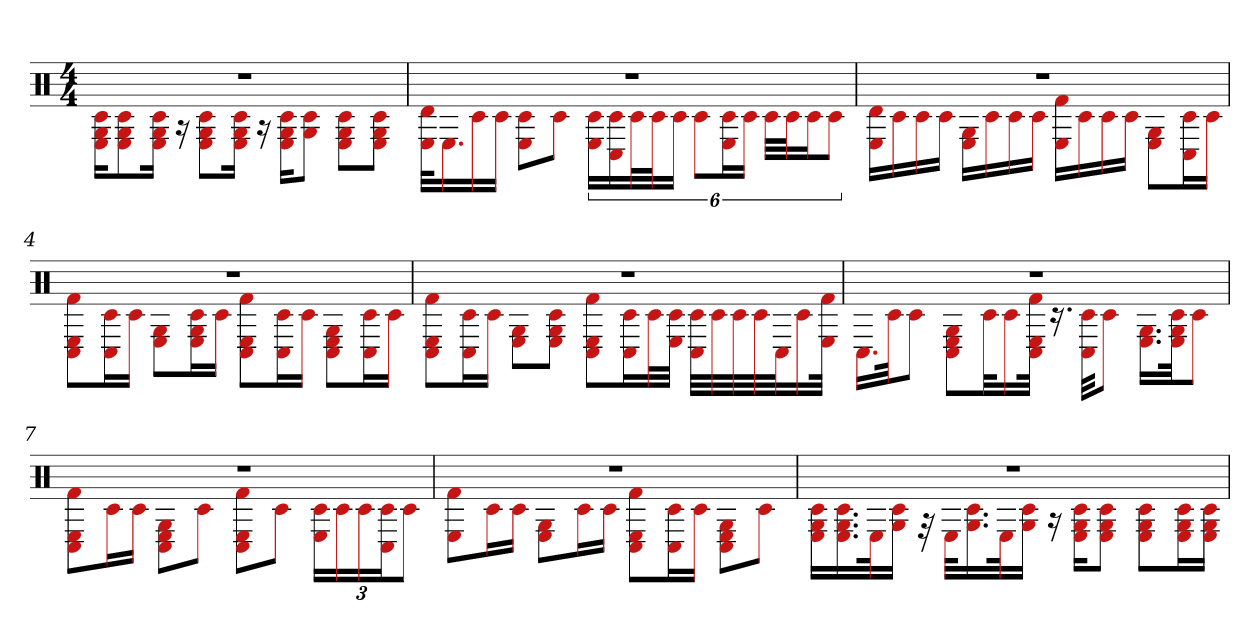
**kern
*part1
*staff1
*clefX
*k[]
*M4/4
=1
*^
1r	16G 16E 16c#KL
.	8G 8c# 8E
.	16G 16E 16c#Jk
.	16r
.	8E 8G 8c#L
.	16E 16G 16c#Jk
.	16r
.	16E 16G 16c#KL
.	8G 8c#J
.	8E 8G 8c#L
.	8E 8G 8c#J
=2	=2
1r	32E 32dKLL
.	16.E
.	16c#
.	16c#JJ
.	8E 8c#L
.	8c#J
.	24E 24c#LL
.	24C# 24c#
.	48c#L
.	48c#J
.	24c#JJ
.	12c#L
.	24E 24c#L
.	24c#JJ
.	48c#LLL
.	48c#J
.	24c#J
.	12c#J
=3	=3
1r	16d 16ELL
.	16c#
.	16c#
.	16c#JJ
.	16G 16ELL
.	16c#
.	16c#
.	16c#JJ
.	16E 16f#LL
.	16c#
.	16c#
.	16c#JJ
.	8G 8EL
.	16c# 16C#L
.	16c#JJ
=4	=4
1r	8f# 8E 8C#L
.	16C# 16c#L
.	16c#JJ
.	8E 8GL
.	16G 16c# 16EL
.	16c#JJ
.	8f# 8E 8C#L
.	16C# 16c#L
.	16c#JJ
.	8G 8E 8C#L
.	16c# 16C#L
.	16c#JJ
=5	=5
1r	8C# 8f# 8EL
.	16C# 16c#L
.	16c#JJ
.	8E 8GL
.	8G 8E 8c#J
.	8f# 8C# 8EL
.	16C# 16c#L
.	32c#L
.	32c# 32EJJJ
.	32C# 32c#LLL
.	32c#
.	32c#
.	32c#
.	32C#J
.	16c#
.	32f# 32EJJk
=6	=6
1r	16.C#LL
.	32c#Jk
.	8c#J
.	8G 8E 8C#L
.	32c#kL
.	16c#
.	32f# 32E 32C#JJk
.	16.r
.	32C# 32c#KKL
.	8c#J
.	16.G 16.ELL
.	32c# 32E 32GJk
.	8c#J
=7	=7
1r	8E 8f# 8C#L
.	16c#L
.	16c#JJ
.	8G 8E 8C#L
.	8c#J
.	8E 8f# 8C#L
.	8c#J
.	24E 24c#LL
.	24c#
.	24c#
.	24c# 24C#J
.	12c#J
=8	=8
1r	8f# 8EL
.	16c#L
.	16c#JJ
.	8E 8GL
.	16c#L
.	16c#JJ
.	8f# 8E 8C#L
.	16C# 16c#L
.	16c#JJ
.	8E 8C# 8GL
.	8c#J
=9	=9
1r	16G 16c# 16ELL
.	16.G 16.c# 16.E
.	32Ek
.	16G 16c#JJ
.	32r
.	32EKLL
.	16.G 16.c#
.	32Ek
.	16G 16c#JJ
.	16r
.	16G 16c# 16EKL
.	8E 8c# 8GJ
.	8G 8E 8c#L
.	16G 16c# 16EL
.	16c# 16G 16EJJ
*v	*v
=
*-
